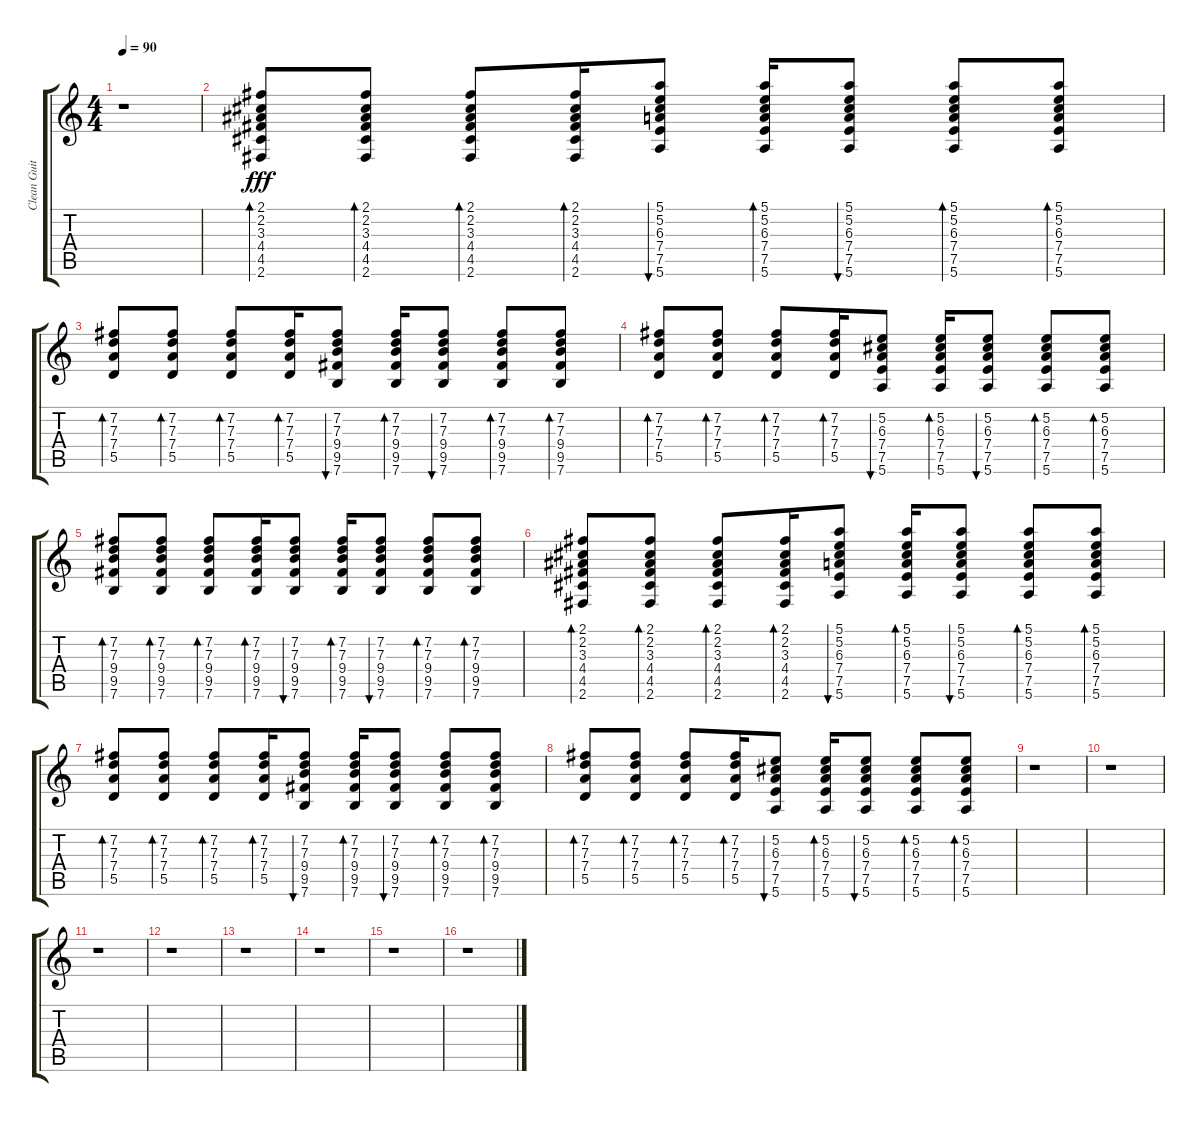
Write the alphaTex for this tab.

\track ("Clean Guitar (Jayson, Mike)" "Clean Guit") {instrument electricguitarclean}
\staff {score tabs}
\tuning (E4 B3 G3 D3 A2 E2) {hide}
\ts (4 4)
\tempo 90
\clef g2
\ks c
r.1{dy f} |
(2.1 2.2 3.3 4.4 4.5 2.6).8{bd 60 dy fff} (2.1 2.2 3.3 4.4 4.5 2.6).8{bd 60} (2.1 2.2 3.3 4.4 4.5 2.6).8{bd 60} (2.1 2.2 3.3 4.4 4.5 2.6).16{bd 60} (5.1 5.2 6.3 7.4 7.5 5.6).8{bu 60} (5.1 5.2 6.3 7.4 7.5 5.6).16{bd 60} (5.1 5.2 6.3 7.4 7.5 5.6).8{bu 60} (5.1 5.2 6.3 7.4 7.5 5.6).8{bd 60} (5.1 5.2 6.3 7.4 7.5 5.6).8{bd 60} |
(7.2 7.3 7.4 5.5).8{bd 60} (7.2 7.3 7.4 5.5).8{bd 60} (7.2 7.3 7.4 5.5).8{bd 60} (7.2 7.3 7.4 5.5).16{bd 60} (7.2 7.3 9.4 9.5 7.6).8{bu 60} (7.2 7.3 9.4 9.5 7.6).16{bd 60} (7.2 7.3 9.4 9.5 7.6).8{bu 60} (7.2 7.3 9.4 9.5 7.6).8{bd 60} (7.2 7.3 9.4 9.5 7.6).8{bd 60} |
(7.2 7.3 7.4 5.5).8{bd 60} (7.2 7.3 7.4 5.5).8{bd 60} (7.2 7.3 7.4 5.5).8{bd 60} (7.2 7.3 7.4 5.5).16{bd 60} (5.2 6.3 7.4 7.5 5.6).8{bu 60} (5.2 6.3 7.4 7.5 5.6).16{bd 60} (5.2 6.3 7.4 7.5 5.6).8{bu 60} (5.2 6.3 7.4 7.5 5.6).8{bd 60} (5.2 6.3 7.4 7.5 5.6).8{bd 60} |
(7.2 7.3 9.4 9.5 7.6).8{bd 60} (7.2 7.3 9.4 9.5 7.6).8{bd 60} (7.2 7.3 9.4 9.5 7.6).8{bd 60} (7.2 7.3 9.4 9.5 7.6).16{bd 60} (7.2 7.3 9.4 9.5 7.6).8{bu 60} (7.2 7.3 9.4 9.5 7.6).16{bd 60} (7.2 7.3 9.4 9.5 7.6).8{bu 60} (7.2 7.3 9.4 9.5 7.6).8{bd 60} (7.2 7.3 9.4 9.5 7.6).8{bd 60} |
(2.1 2.2 3.3 4.4 4.5 2.6).8{bd 60} (2.1 2.2 3.3 4.4 4.5 2.6).8{bd 60} (2.1 2.2 3.3 4.4 4.5 2.6).8{bd 60} (2.1 2.2 3.3 4.4 4.5 2.6).16{bd 60} (5.1 5.2 6.3 7.4 7.5 5.6).8{bu 60} (5.1 5.2 6.3 7.4 7.5 5.6).16{bd 60} (5.1 5.2 6.3 7.4 7.5 5.6).8{bu 60} (5.1 5.2 6.3 7.4 7.5 5.6).8{bd 60} (5.1 5.2 6.3 7.4 7.5 5.6).8{bd 60} |
(7.2 7.3 7.4 5.5).8{bd 60} (7.2 7.3 7.4 5.5).8{bd 60} (7.2 7.3 7.4 5.5).8{bd 60} (7.2 7.3 7.4 5.5).16{bd 60} (7.2 7.3 9.4 9.5 7.6).8{bu 60} (7.2 7.3 9.4 9.5 7.6).16{bd 60} (7.2 7.3 9.4 9.5 7.6).8{bu 60} (7.2 7.3 9.4 9.5 7.6).8{bd 60} (7.2 7.3 9.4 9.5 7.6).8{bd 60} |
(7.2 7.3 7.4 5.5).8{bd 60} (7.2 7.3 7.4 5.5).8{bd 60} (7.2 7.3 7.4 5.5).8{bd 60} (7.2 7.3 7.4 5.5).16{bd 60} (5.2 6.3 7.4 7.5 5.6).8{bu 60} (5.2 6.3 7.4 7.5 5.6).16{bd 60} (5.2 6.3 7.4 7.5 5.6).8{bu 60} (5.2 6.3 7.4 7.5 5.6).8{bd 60} (5.2 6.3 7.4 7.5 5.6).8{bd 60} |
r.1 |
r.1 |
r.1 |
r.1 |
r.1 |
r.1 |
r.1 |
r.1
